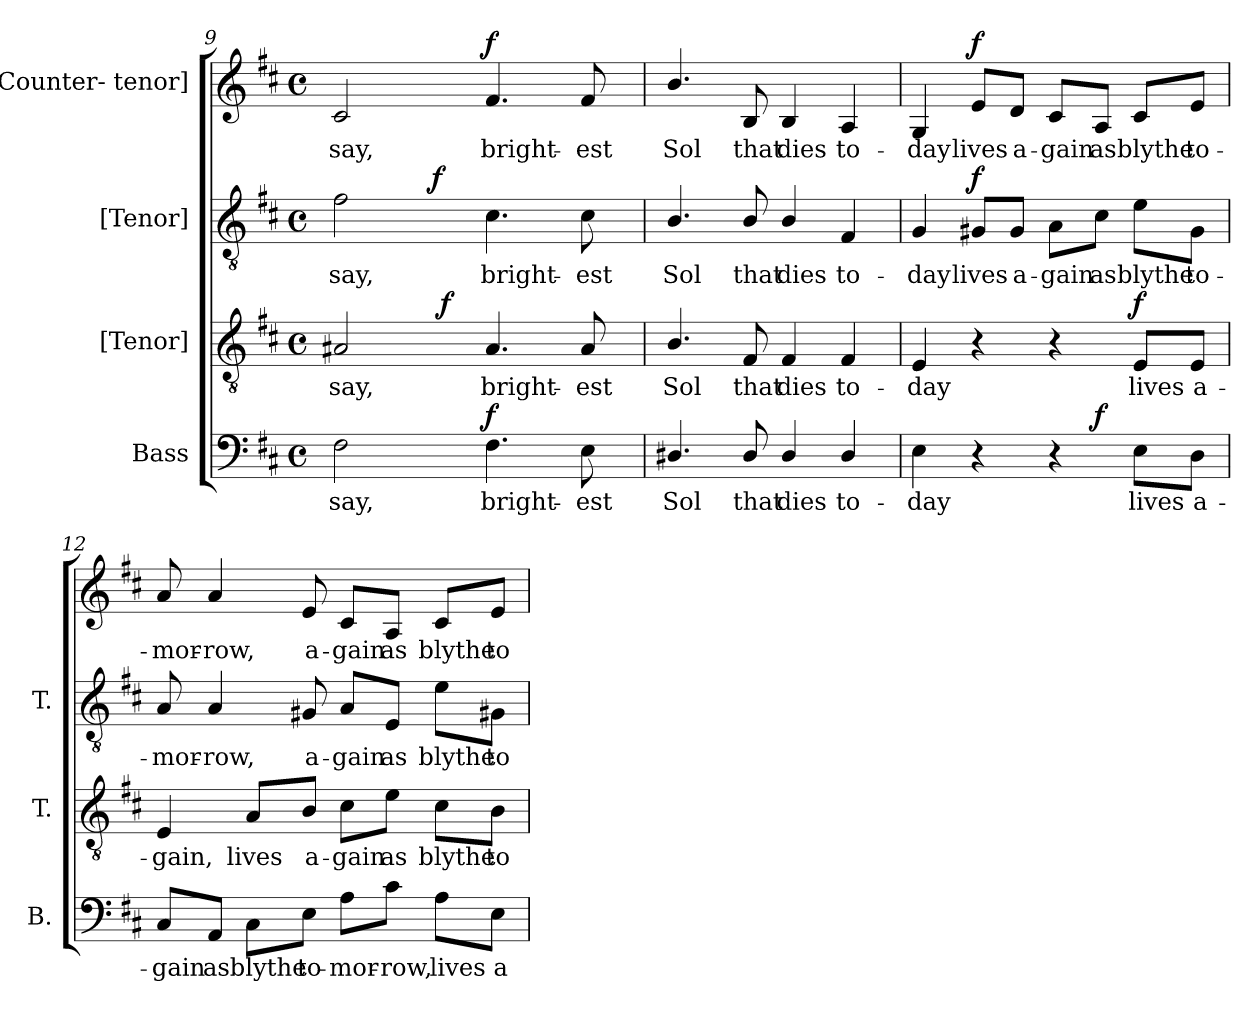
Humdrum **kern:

**kern	**text	**dynam	**kern	**text	**dynam	**kern	**text	**dynam	**kern	**text	**dynam
*part4	*part4	*part4	*part3	*part3	*part3	*part2	*part2	*part2	*part1	*part1	*part1
*staff4	*staff4	*staff4	*staff3	*staff3	*staff3	*staff2	*staff2	*staff2	*staff1	*staff1	*staff1
*I"Bass	*	*	*I"[Tenor]	*	*	*I"[Tenor]	*	*	*I"[Counter- tenor]	*	*
*I'B.	*	*	*I'T.	*	*	*I'T.	*	*	*	*	*
*clefF4	*	*	*clefGv2	*	*	*clefGv2	*	*	*clefG2	*	*
*	*	*	*ITrd7c12	*	*	*ITrd7c12	*	*	*	*	*
*k[f#c#]	*	*	*k[f#c#]	*	*	*k[f#c#]	*	*	*k[f#c#]	*	*
*D:	*	*	*D:	*	*	*D:	*	*	*D:	*	*
*M4/4	*	*	*M4/4	*	*	*M4/4	*	*	*M4/4	*	*
*met(c)	*	*	*met(c)	*	*	*met(c)	*	*	*met(c)	*	*
=9	=9	=9	=9	=9	=9	=9	=9	=9	=9	=9	=9
!	!LO:LY:b:color=#000000	!	!	!	!	!	!	!	!	!	!
!	!	!	!	!LO:LY:b:color=#000000	!	!	!	!	!	!	!
!	!	!	!	!	!	!	!LO:LY:b:color=#000000	!	!	!	!
!	!	!	!	!	!	!	!	!	!	!LO:LY:b:color=#000000	!
*	*	*	*^	*	*	*^	*	*	*	*	*
2F#i\	say,	.	2AA#Xi/	4ryy	say,	.	2F#i\	4ryy	say,	.	2c#i/	say,	.
.	.	.	.	16ryy	.	.	.	16ryy	.	.	.	.	.
.	.	.	.	32ryy	.	.	.	64.ryy	.	.	.	.	.
.	.	.	.	.	.	.	.	2ryy	.	f	.	.	.
.	.	.	.	1024ryy	.	.	.	.	.	.	.	.	.
.	.	.	.	2ryy	.	f	.	.	.	.	.	.	.
!	!LO:LY:b:color=#000000	!	!	!	!	!	!	!	!	!	!	!	!
!	!	!	!	!	!LO:LY:b:color=#000000	!	!	!	!	!	!	!	!
!	!	!	!	!	!	!	!	!	!LO:LY:b:color=#000000	!	!	!	!
!	!	!	!	!	!	!	!	!	!	!	!	!LO:LY:b:color=#000000	!
4.F#i\	bright-	f	4.AA#i/	.	bright-	.	4.C#i\	.	bright-	.	4.f#i/	bright-	f
.	.	.	.	.	.	.	.	8ryy	.	.	.	.	.
.	.	.	.	8ryy	.	.	.	.	.	.	.	.	.
!	!LO:LY:b:color=#000000	!	!	!	!	!	!	!	!	!	!	!	!
!	!	!	!	!	!LO:LY:b:color=#000000	!	!	!	!	!	!	!	!
!	!	!	!	!	!	!	!	!	!LO:LY:b:color=#000000	!	!	!	!
!	!	!	!	!	!	!	!	!	!	!	!	!LO:LY:b:color=#000000	!
8Ei\	-est	.	8AA#i/	.	-est	.	8C#i\	.	-est	.	8f#i/	-est	.
.	.	.	.	.	.	.	.	32ryy	.	.	.	.	.
.	.	.	.	64ryy	.	.	.	.	.	.	.	.	.
.	.	.	.	128...ryy	.	.	.	.	.	.	.	.	.
.	.	.	.	.	.	.	.	128ryy	.	.	.	.	.
*	*	*	*v	*v	*	*	*	*	*	*	*	*	*
*	*	*	*	*	*	*v	*v	*	*	*	*	*
!!LO:LB:g=z
=10	=10	=10	=10	=10	=10	=10	=10	=10	=10	=10	=10
*	*	*	*^	*	*	*^	*	*	*	*	*
!	!LO:LY:b:color=#000000	!	!	!	!	!	!	!	!	!	!	!	!
*	*	*	*v	*v	*	*	*	*	*	*	*	*	*
*	*	*	*	*	*	*v	*v	*	*	*	*	*
*	*	*	*^	*	*	*^	*	*	*	*	*
!	!	!	!	!	!LO:LY:b:color=#000000	!	!	!	!	!	!	!	!
*	*	*	*v	*v	*	*	*	*	*	*	*	*	*
*	*	*	*	*	*	*v	*v	*	*	*	*	*
*	*	*	*^	*	*	*^	*	*	*	*	*
!	!	!	!	!	!	!	!	!	!LO:LY:b:color=#000000	!	!	!	!
*	*	*	*v	*v	*	*	*	*	*	*	*	*	*
*	*	*	*	*	*	*v	*v	*	*	*	*	*
*	*	*	*^	*	*	*^	*	*	*	*	*
!	!	!	!	!	!	!	!	!	!	!	!	!LO:LY:b:color=#000000	!
*	*	*	*v	*v	*	*	*	*	*	*	*	*	*
*	*	*	*	*	*	*v	*v	*	*	*	*	*
4.D#Xi/	Sol	.	4.BBi/	Sol	.	4.BBi/	Sol	.	4.bi/	Sol	.
!	!LO:LY:b:color=#000000	!	!	!	!	!	!	!	!	!	!
!	!	!	!	!LO:LY:b:color=#000000	!	!	!	!	!	!	!
!	!	!	!	!	!	!	!LO:LY:b:color=#000000	!	!	!	!
!	!	!	!	!	!	!	!	!	!	!LO:LY:b:color=#000000	!
8D#i/	that	.	8FF#i/	that	.	8BBi/	that	.	8Bi/	that	.
!	!LO:LY:b:color=#000000	!	!	!	!	!	!	!	!	!	!
!	!	!	!	!LO:LY:b:color=#000000	!	!	!	!	!	!	!
!	!	!	!	!	!	!	!LO:LY:b:color=#000000	!	!	!	!
!	!	!	!	!	!	!	!	!	!	!LO:LY:b:color=#000000	!
4D#i/	dies	.	4FF#i/	dies	.	4BBi/	dies	.	4Bi/	dies	.
!	!LO:LY:b:color=#000000	!	!	!	!	!	!	!	!	!	!
!	!	!	!	!LO:LY:b:color=#000000	!	!	!	!	!	!	!
!	!	!	!	!	!	!	!LO:LY:b:color=#000000	!	!	!	!
!	!	!	!	!	!	!	!	!	!	!LO:LY:b:color=#000000	!
4D#i/	to-	.	4FF#i/	to-	.	4FF#i/	to-	.	4Ai/	to-	.
=11	=11	=11	=11	=11	=11	=11	=11	=11	=11	=11	=11
!	!LO:LY:b:color=#000000	!	!	!	!	!	!	!	!	!	!
!	!	!	!	!LO:LY:b:color=#000000	!	!	!	!	!	!	!
!	!	!	!	!	!	!	!LO:LY:b:color=#000000	!	!	!	!
!	!	!	!	!	!	!	!	!	!	!LO:LY:b:color=#000000	!
*^	*	*	*	*	*	*	*	*	*	*	*
4Ei\	2ryy	-day	.	4EEi/	-day	.	4GGi/	-day	.	4Gi/	-day	.
!	!	!	!	!	!	!	!	!LO:LY:b:color=#000000	!	!	!	!
!	!	!	!	!	!	!	!	!	!	!	!LO:LY:b:color=#000000	!
4r	.	.	.	4r	.	.	8GG#Xi/L	lives	f	8ei/L	lives	f
!	!	!	!	!	!	!	!	!LO:LY:b:color=#000000	!	!	!	!
!	!	!	!	!	!	!	!	!	!	!	!LO:LY:b:color=#000000	!
.	.	.	.	.	.	.	8GG#i/J	a-	.	8di/J	a-	.
!	!	!	!	!	!	!	!	!LO:LY:b:color=#000000	!	!	!	!
!	!	!	!	!	!	!	!	!	!	!	!LO:LY:b:color=#000000	!
4r	8ryy	.	.	4r	.	.	8AAi\L	-gain	.	8c#i/L	-gain	.
!	!	!	!	!	!	!	!	!LO:LY:b:color=#000000	!	!	!	!
!	!	!	!	!	!	!	!	!	!	!	!LO:LY:b:color=#000000	!
.	4.ryy	.	f	.	.	.	8C#i\J	as	.	8Ai/J	as	.
!	!	!LO:LY:b:color=#000000	!	!	!	!	!	!	!	!	!	!
!	!	!	!	!	!LO:LY:b:color=#000000	!	!	!	!	!	!	!
!	!	!	!	!	!	!	!	!LO:LY:b:color=#000000	!	!	!	!
!	!	!	!	!	!	!	!	!	!	!	!LO:LY:b:color=#000000	!
8Ei\L	.	lives	.	8EEi/L	lives	f	8Ei\L	blythe	.	8c#i/L	blythe	.
!	!	!LO:LY:b:color=#000000	!	!	!	!	!	!	!	!	!	!
!	!	!	!	!	!LO:LY:b:color=#000000	!	!	!	!	!	!	!
!	!	!	!	!	!	!	!	!LO:LY:b:color=#000000	!	!	!	!
!	!	!	!	!	!	!	!	!	!	!	!LO:LY:b:color=#000000	!
8Di\J	.	a-	.	8EEi/J	a-	.	8GG#i\J	to-	.	8ei/J	to-	.
*v	*v	*	*	*	*	*	*	*	*	*	*	*
=12	=12	=12	=12	=12	=12	=12	=12	=12	=12	=12	=12
*^	*	*	*	*	*	*	*	*	*	*	*
!	!	!LO:LY:b:color=#000000	!	!	!	!	!	!	!	!	!	!
*v	*v	*	*	*	*	*	*	*	*	*	*	*
*^	*	*	*	*	*	*	*	*	*	*	*
!	!	!	!	!	!LO:LY:b:color=#000000	!	!	!	!	!	!	!
*v	*v	*	*	*	*	*	*	*	*	*	*	*
*^	*	*	*	*	*	*	*	*	*	*	*
!	!	!	!	!	!	!	!	!LO:LY:b:color=#000000	!	!	!	!
*v	*v	*	*	*	*	*	*	*	*	*	*	*
*^	*	*	*	*	*	*	*	*	*	*	*
!	!	!	!	!	!	!	!	!	!	!	!LO:LY:b:color=#000000	!
*v	*v	*	*	*	*	*	*	*	*	*	*	*
8C#i/L	-gain	.	4EEi/	-gain,	.	8AAi/	-mor-	.	8ai/	-mor-	.
!	!LO:LY:b:color=#000000	!	!	!	!	!	!	!	!	!	!
!	!	!	!	!	!	!	!LO:LY:b:color=#000000	!	!	!	!
!	!	!	!	!	!	!	!	!	!	!LO:LY:b:color=#000000	!
8AAi/J	as	.	.	.	.	4AAi/	-row,	.	4ai/	-row,	.
!	!LO:LY:b:color=#000000	!	!	!	!	!	!	!	!	!	!
!	!	!	!	!LO:LY:b:color=#000000	!	!	!	!	!	!	!
8C#i\L	blythe	.	8AAi/L	lives	.	.	.	.	.	.	.
!	!LO:LY:b:color=#000000	!	!	!	!	!	!	!	!	!	!
!	!	!	!	!LO:LY:b:color=#000000	!	!	!	!	!	!	!
!	!	!	!	!	!	!	!LO:LY:b:color=#000000	!	!	!	!
!	!	!	!	!	!	!	!	!	!	!LO:LY:b:color=#000000	!
8Ei\J	to-	.	8BBi/J	a-	.	8GG#Xi/	a-	.	8ei/	a-	.
!	!LO:LY:b:color=#000000	!	!	!	!	!	!	!	!	!	!
!	!	!	!	!LO:LY:b:color=#000000	!	!	!	!	!	!	!
!	!	!	!	!	!	!	!LO:LY:b:color=#000000	!	!	!	!
!	!	!	!	!	!	!	!	!	!	!LO:LY:b:color=#000000	!
8Ai\L	-mor-	.	8C#i\L	-gain	.	8AAi/L	-gain	.	8c#i/L	-gain	.
!	!LO:LY:b:color=#000000	!	!	!	!	!	!	!	!	!	!
!	!	!	!	!LO:LY:b:color=#000000	!	!	!	!	!	!	!
!	!	!	!	!	!	!	!LO:LY:b:color=#000000	!	!	!	!
!	!	!	!	!	!	!	!	!	!	!LO:LY:b:color=#000000	!
8c#i\J	-row,	.	8Ei\J	as	.	8EEi/J	as	.	8Ai/J	as	.
!	!LO:LY:b:color=#000000	!	!	!	!	!	!	!	!	!	!
!	!	!	!	!LO:LY:b:color=#000000	!	!	!	!	!	!	!
!	!	!	!	!	!	!	!LO:LY:b:color=#000000	!	!	!	!
!	!	!	!	!	!	!	!	!	!	!LO:LY:b:color=#000000	!
8Ai\L	lives	.	8C#i\L	blythe	.	8Ei\L	blythe	.	8c#i/L	blythe	.
!	!LO:LY:b:color=#000000	!	!	!	!	!	!	!	!	!	!
!	!	!	!	!LO:LY:b:color=#000000	!	!	!	!	!	!	!
!	!	!	!	!	!	!	!LO:LY:b:color=#000000	!	!	!	!
!	!	!	!	!	!	!	!	!	!	!LO:LY:b:color=#000000	!
8Ei\J	a-	.	8BBi\J	to-	.	8GG#Xi\J	to-	.	8ei/J	to-	.
=	=	=	=	=	=	=	=	=	=	=	=
*-	*-	*-	*-	*-	*-	*-	*-	*-	*-	*-	*-
